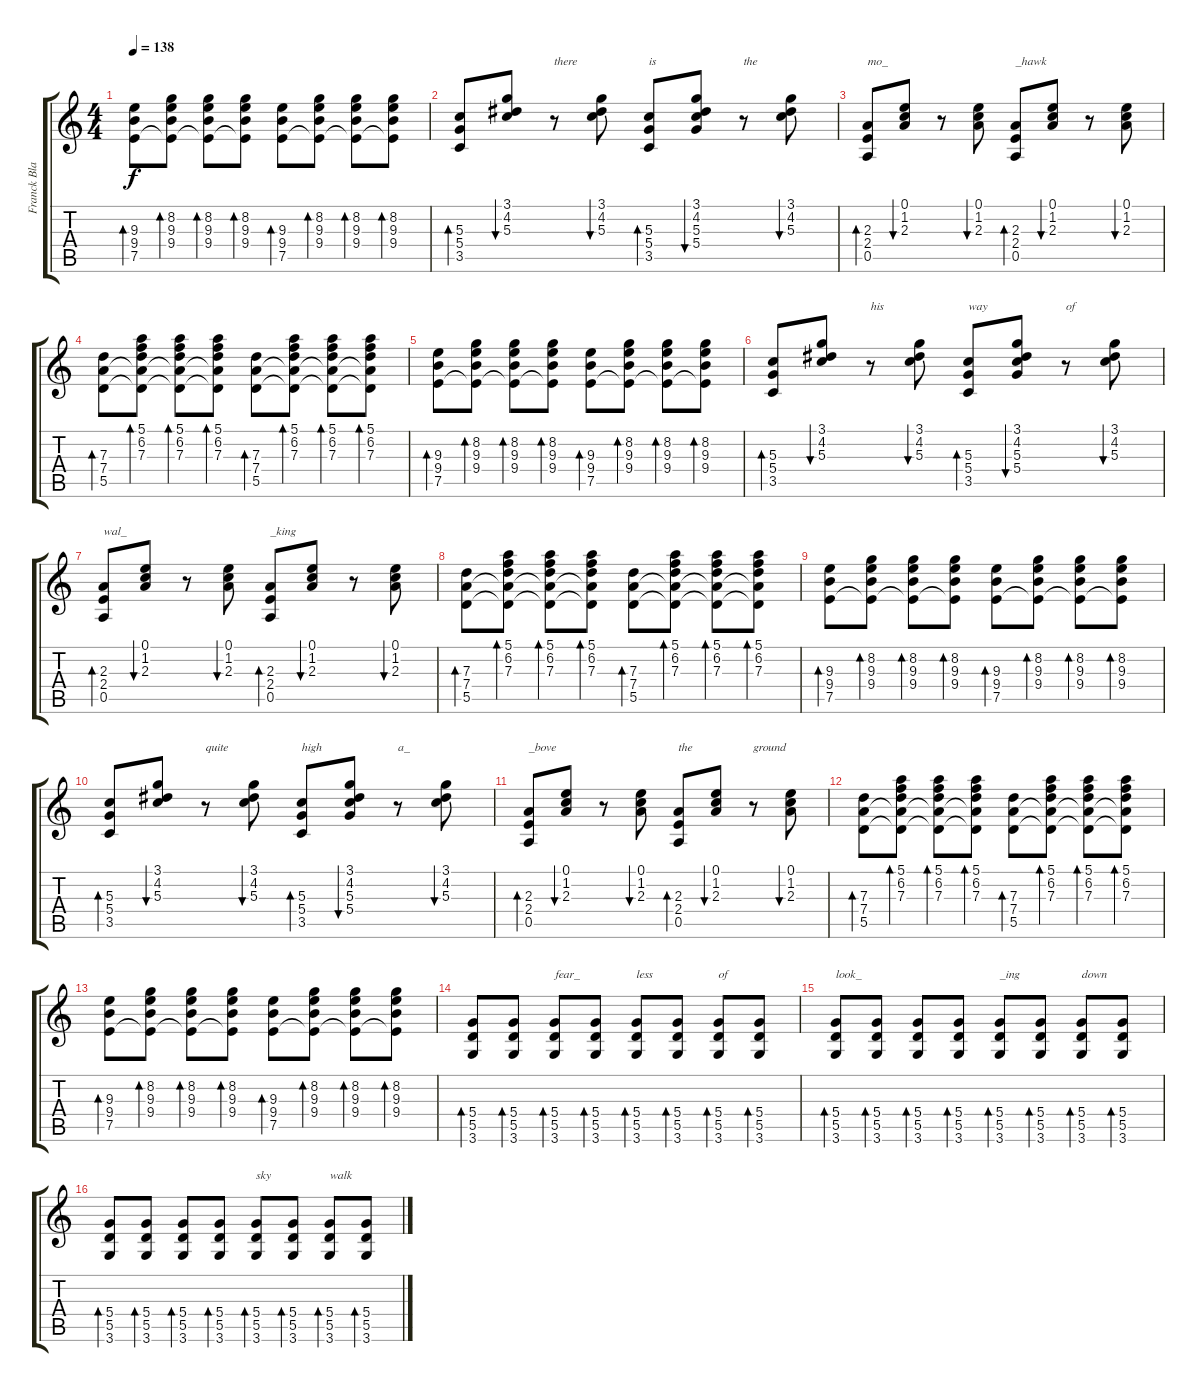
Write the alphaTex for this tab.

\track ("Franck Black" "Franck Bla") {instrument acousticguitarsteel}
\staff {score tabs}
\tuning (E4 B3 G3 D3 A2 E2) {hide}
\ts (4 4)
\tempo 138
\clef g2
\ks c
(9.3 9.4 7.5).8{bd 120 dy f} (8.2 9.3 9.4 7.5{t}).8{bd 120} (8.2 9.3 9.4 7.5{t}).8{bd 120} (8.2 9.3 9.4 7.5{t}).8{bd 120} (9.3 9.4 7.5).8{bd 120} (8.2 9.3 9.4 7.5{t}).8{bd 120} (8.2 9.3 9.4 7.5{t}).8{bd 120} (8.2 9.3 9.4 7.5{t}).8{bd 120} |
(5.3 5.4 3.5).8{bd 120} (3.1 4.2 5.3).8{bu 120} r.8{txt "there"} (3.1 4.2 5.3).8{bu 120} (5.3 5.4 3.5).8{bd 120 txt "is"} (3.1 4.2 5.3 5.4).8{bu 120} r.8{txt "the"} (3.1 4.2 5.3).8{bu 120} |
(2.3 2.4 0.5).8{bd 120 txt "mo_"} (0.1 1.2 2.3).8{bu 120} r.8 (0.1 1.2 2.3).8{bu 120} (2.3 2.4 0.5).8{bd 120 txt "_hawk"} (0.1 1.2 2.3).8{bu 120} r.8 (0.1 1.2 2.3).8{bu 120} |
(7.3 7.4 5.5).8{bd 120} (5.1 6.2 7.3 7.4{t} 5.5{t}).8{bd 120} (5.1 6.2 7.3 7.4{t} 5.5{t}).8{bd 120} (5.1 6.2 7.3 7.4{t} 5.5{t}).8{bd 120} (7.3 7.4 5.5).8{bd 120} (5.1 6.2 7.3 7.4{t} 5.5{t}).8{bd 120} (5.1 6.2 7.3 7.4{t} 5.5{t}).8{bd 120} (5.1 6.2 7.3 7.4{t} 5.5{t}).8{bd 120} |
(9.3 9.4 7.5).8{bd 120} (8.2 9.3 9.4 7.5{t}).8{bd 120} (8.2 9.3 9.4 7.5{t}).8{bd 120} (8.2 9.3 9.4 7.5{t}).8{bd 120} (9.3 9.4 7.5).8{bd 120} (8.2 9.3 9.4 7.5{t}).8{bd 120} (8.2 9.3 9.4 7.5{t}).8{bd 120} (8.2 9.3 9.4 7.5{t}).8{bd 120} |
(5.3 5.4 3.5).8{bd 120} (3.1 4.2 5.3).8{bu 120} r.8{txt "his"} (3.1 4.2 5.3).8{bu 120} (5.3 5.4 3.5).8{bd 120 txt "way"} (3.1 4.2 5.3 5.4).8{bu 120} r.8{txt "of"} (3.1 4.2 5.3).8{bu 120} |
(2.3 2.4 0.5).8{bd 120 txt "wal_"} (0.1 1.2 2.3).8{bu 120} r.8 (0.1 1.2 2.3).8{bu 120} (2.3 2.4 0.5).8{bd 120 txt "_king"} (0.1 1.2 2.3).8{bu 120} r.8 (0.1 1.2 2.3).8{bu 120} |
(7.3 7.4 5.5).8{bd 120} (5.1 6.2 7.3 7.4{t} 5.5{t}).8{bd 120} (5.1 6.2 7.3 7.4{t} 5.5{t}).8{bd 120} (5.1 6.2 7.3 7.4{t} 5.5{t}).8{bd 120} (7.3 7.4 5.5).8{bd 120} (5.1 6.2 7.3 7.4{t} 5.5{t}).8{bd 120} (5.1 6.2 7.3 7.4{t} 5.5{t}).8{bd 120} (5.1 6.2 7.3 7.4{t} 5.5{t}).8{bd 120} |
(9.3 9.4 7.5).8{bd 120} (8.2 9.3 9.4 7.5{t}).8{bd 120} (8.2 9.3 9.4 7.5{t}).8{bd 120} (8.2 9.3 9.4 7.5{t}).8{bd 120} (9.3 9.4 7.5).8{bd 120} (8.2 9.3 9.4 7.5{t}).8{bd 120} (8.2 9.3 9.4 7.5{t}).8{bd 120} (8.2 9.3 9.4 7.5{t}).8{bd 120} |
(5.3 5.4 3.5).8{bd 120} (3.1 4.2 5.3).8{bu 120} r.8{txt "quite"} (3.1 4.2 5.3).8{bu 120} (5.3 5.4 3.5).8{bd 120 txt "high"} (3.1 4.2 5.3 5.4).8{bu 120} r.8{txt "a_"} (3.1 4.2 5.3).8{bu 120} |
(2.3 2.4 0.5).8{bd 120 txt "_bove"} (0.1 1.2 2.3).8{bu 120} r.8 (0.1 1.2 2.3).8{bu 120} (2.3 2.4 0.5).8{bd 120 txt "the"} (0.1 1.2 2.3).8{bu 120} r.8{txt "ground"} (0.1 1.2 2.3).8{bu 120} |
(7.3 7.4 5.5).8{bd 120} (5.1 6.2 7.3 7.4{t} 5.5{t}).8{bd 120} (5.1 6.2 7.3 7.4{t} 5.5{t}).8{bd 120} (5.1 6.2 7.3 7.4{t} 5.5{t}).8{bd 120} (7.3 7.4 5.5).8{bd 120} (5.1 6.2 7.3 7.4{t} 5.5{t}).8{bd 120} (5.1 6.2 7.3 7.4{t} 5.5{t}).8{bd 120} (5.1 6.2 7.3 7.4{t} 5.5{t}).8{bd 120} |
(9.3 9.4 7.5).8{bd 120} (8.2 9.3 9.4 7.5{t}).8{bd 120} (8.2 9.3 9.4 7.5{t}).8{bd 120} (8.2 9.3 9.4 7.5{t}).8{bd 120} (9.3 9.4 7.5).8{bd 120} (8.2 9.3 9.4 7.5{t}).8{bd 120} (8.2 9.3 9.4 7.5{t}).8{bd 120} (8.2 9.3 9.4 7.5{t}).8{bd 120} |
\section ("" "")
(5.4 5.5 3.6).8{bd 60} (5.4 5.5 3.6).8{bd 60} (5.4 5.5 3.6).8{bd 60 txt "fear_"} (5.4 5.5 3.6).8{bd 60} (5.4 5.5 3.6).8{bd 60 txt "less"} (5.4 5.5 3.6).8{bd 60} (5.4 5.5 3.6).8{bd 60 txt "of"} (5.4 5.5 3.6).8{bd 60} |
(5.4 5.5 3.6).8{bd 60 txt "look_"} (5.4 5.5 3.6).8{bd 60} (5.4 5.5 3.6).8{bd 60} (5.4 5.5 3.6).8{bd 60} (5.4 5.5 3.6).8{bd 60 txt "_ing"} (5.4 5.5 3.6).8{bd 60} (5.4 5.5 3.6).8{bd 60 txt "down"} (5.4 5.5 3.6).8{bd 60} |
(5.4 5.5 3.6).8{bd 60} (5.4 5.5 3.6).8{bd 60} (5.4 5.5 3.6).8{bd 60} (5.4 5.5 3.6).8{bd 60} (5.4 5.5 3.6).8{bd 60 txt "sky"} (5.4 5.5 3.6).8{bd 60} (5.4 5.5 3.6).8{bd 60 txt "walk"} (5.4 5.5 3.6).8{bd 60}
